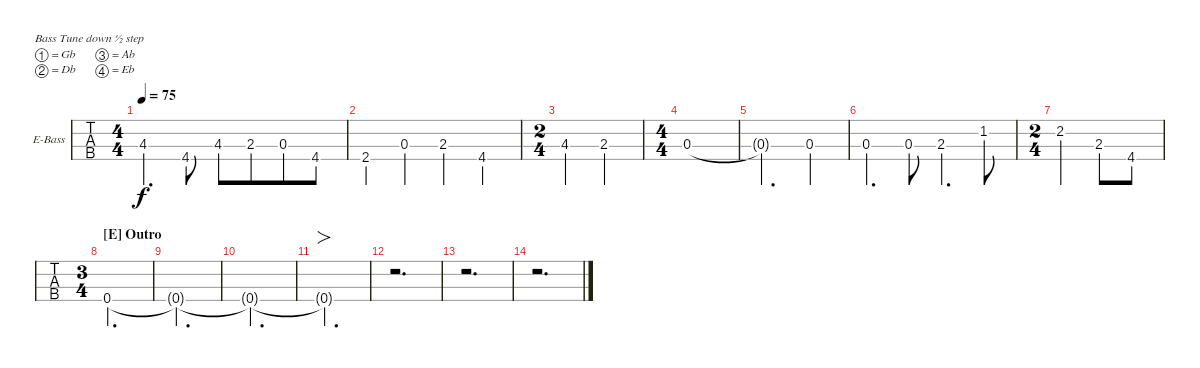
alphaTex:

\bracketExtendMode groupsimilarinstruments
\firstSystemTrackNameOrientation horizontal
\otherSystemsTrackNameOrientation horizontal
\track ("Taiji" "E-Bass") {instrument electricbassfinger}
\staff {tabs}
\tuning (Gb2 Db2 Ab1 Eb1)
\ts (4 4)
\tempo 75
\clef f4
\ks eb
4.3.4{d dy f} 4.4.8 4.3.8{beam merge} 2.3.8{beam merge} 0.3.8{beam merge} 4.4.8 |
2.4.4 0.3.4 2.3.4 4.4.4 |
\ts (2 4)
4.3.4 2.3.4 |
\ts (4 4)
0.3.1 |
0.3{t}.2{d} 0.3.4 |
0.3.4{d} 0.3.8 2.3.4{d} 1.2.8 |
\ts (2 4)
2.2.4 2.3.8 4.4.8 |
\ts (3 4)
\section ("E" "Outro")
0.4.2{d} |
0.4{t}.2{d} |
0.4{t}.2{d} |
0.4{t}.2{fo d} |
r.2{d} |
r.2{d} |
r.2{d}
